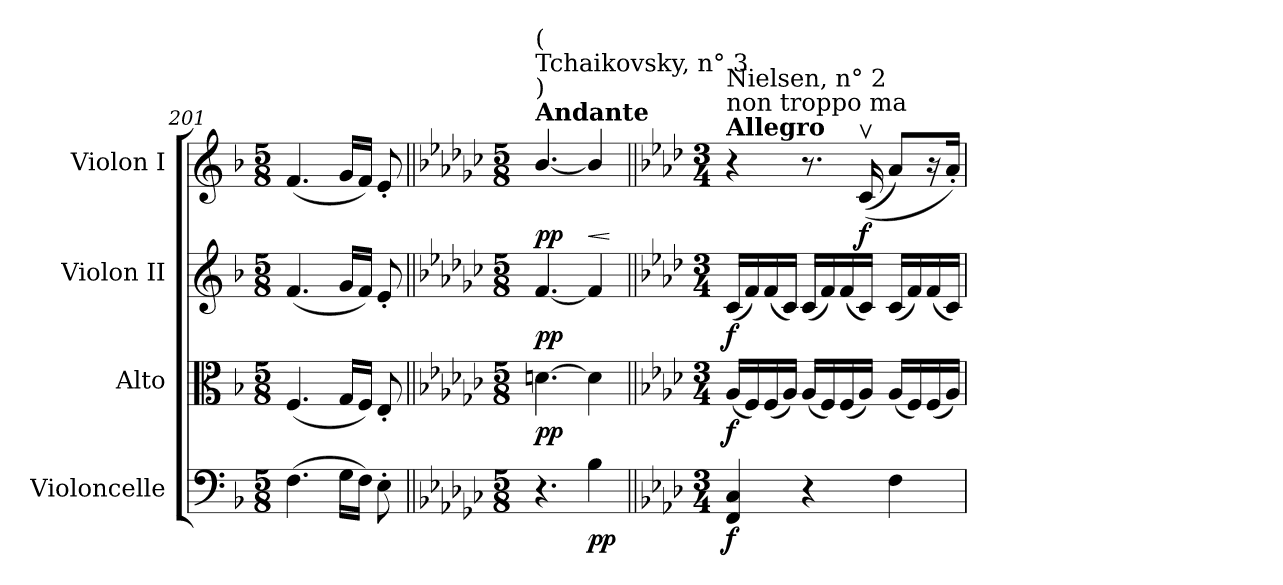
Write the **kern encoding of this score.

**kern	**dynam	**kern	**dynam	**kern	**dynam	**kern	**dynam
*part4	*part4	*part3	*part3	*part2	*part2	*part1	*part1
*staff4	*staff4	*staff3	*staff3	*staff2	*staff2	*staff1	*staff1
*I"Violoncelle	*	*I"Alto	*	*I"Violon II	*	*I"Violon I	*
*I'Vc.	*	*I'Alt.	*	*I'Vln. II	*	*I'Vln. I	*
*clefF4	*	*clefC3	*	*clefG2	*	*clefG2	*
*k[b-]	*	*k[b-]	*	*k[b-]	*	*k[b-]	*
*F:	*	*F:	*	*F:	*	*F:	*
*M5/8	*	*M5/8	*	*M5/8	*	*M5/8	*
=201	=201	=201	=201	=201	=201	=201	=201
(4.F\	.	(4.F/	.	(4.f/	.	(4.f/	.
16G\LL	.	16G/LL	.	16g/LL	.	16g/LL	.
16F\JJ)	.	16F/JJ)	.	16f/JJ)	.	16f/JJ)	.
8E'>\	.	8E'</	.	8e'</	.	8e'</	.
=202||	=202||	=202||	=202||	=202||	=202||	=202||	=202||
!!LO:REH:place=s1:a:t=101
*k[b-e-a-d-g-c-]	*	*k[b-e-a-d-g-c-]	*	*k[b-e-a-d-g-c-]	*	*k[b-e-a-d-g-c-]	*
*G-:	*	*G-:	*	*G-:	*	*G-:	*
*M5/8	*	*M5/8	*	*M5/8	*	*M5/8	*
*	*	*	*	*	*	*MM78	*
!	!	!	!	!	!	!LO:TX:a:B:t=Andante	!
!	!	!	!	!	!	!LO:TX:a:t=)	!
!	!	!	!	!	!	!LO:TX:a:t=Tchaikovsky, n° 3	!
!	!	!	!	!	!	!LO:TX:a:t=(	!
!	!	!	!LO:DY:b	!	!LO:DY:b	!	!LO:DY:b
4.r	.	[>4.dn\	pp	[<4.f/	pp	[<4.b-/	pp
!	!LO:DY:b	!	!	!	!	!	!LO:HP:b
4B-\	pp	4d\]	.	4f/]	.	4b-/]	<
.	.	.	.	.	.	.	[
!!LO:LB:g=z
=203||	=203||	=203||	=203||	=203||	=203||	=203||	=203||
!!LO:REH:place=s1:a:t=102
*k[b-e-a-d-]	*	*k[b-e-a-d-]	*	*k[b-e-a-d-]	*	*k[b-e-a-d-]	*
*A-:	*	*A-:	*	*A-:	*	*A-:	*
*M3/4	*	*M3/4	*	*M3/4	*	*M3/4	*
!	!	!	!	!	!	!LO:TX:a:B:t=Allegro	!
!	!	!	!	!	!	!LO:TX:a:t=non troppo ma	!
!	!	!	!	!	!	!LO:TX:a:t=Nielsen, n° 2	!
!	!LO:DY:b	!	!LO:DY:b	!	!LO:DY:b	!	!
4C/ 4FF/	f	(16A-/LL	f	(16c/LL	f	4r	.
.	.	16F/)	.	16f/)	.	.	.
.	.	(16F/	.	(16f/	.	.	.
.	.	16A-/JJ)	.	16c/JJ)	.	.	.
4r	.	(16A-/LL	.	(16c/LL	.	8.r	.
.	.	16F/)	.	16f/)	.	.	.
.	.	(16F/	.	(16f/	.	.	.
!	!	!	!	!	!	!	!LO:DY:b
.	.	16A-/JJ)	.	16c/JJ)	.	((16cv>/	f
4F\	.	(16A-/LL	.	(16c/LL	.	8a-/L)	.
.	.	16F/)	.	16f/)	.	.	.
.	.	(16F/	.	(16f/	.	16r	.
.	.	16A-/JJ)	.	16c/JJ)	.	16a-'</Jk)	.
=	=	=	=	=	=	=	=
*-	*-	*-	*-	*-	*-	*-	*-
